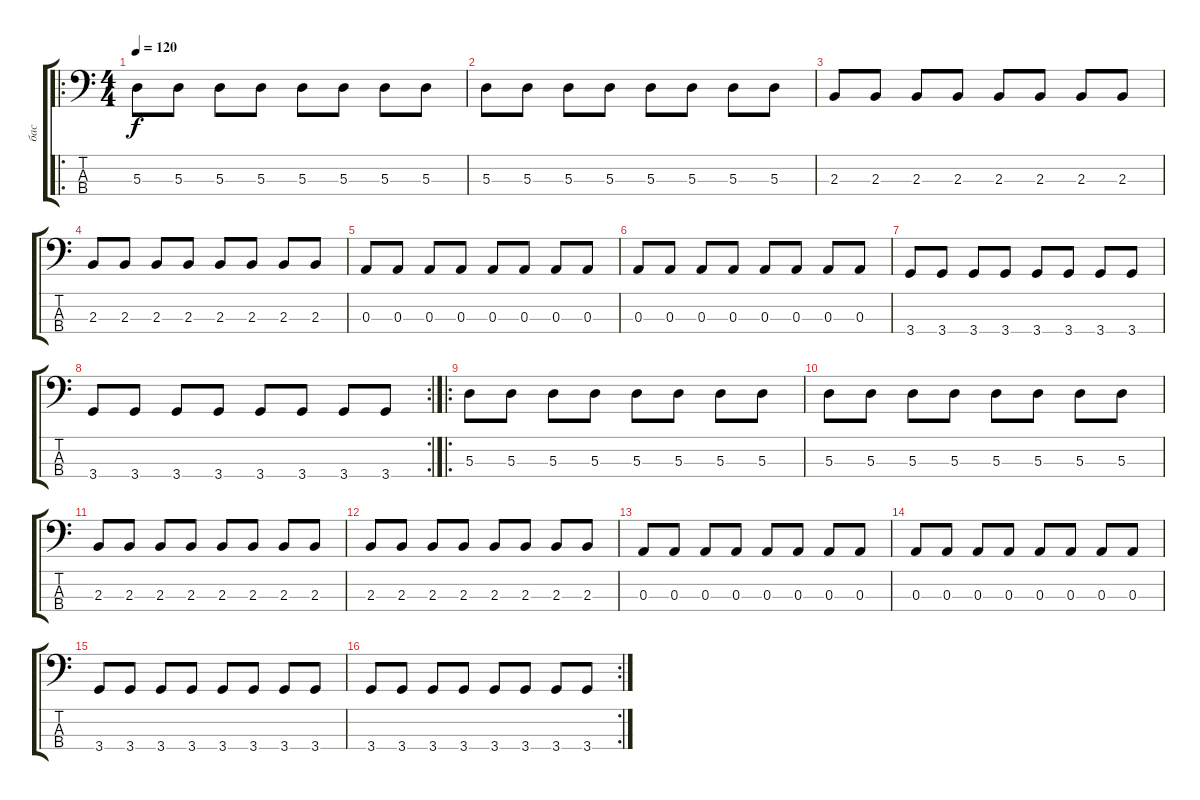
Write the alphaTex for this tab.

\track ("бас" "бас") {instrument electricbassfinger}
\staff {score tabs}
\tuning (G2 D2 A1 E1) {hide}
\ro
\ts (4 4)
\tempo 120
\clef f4
\ks c
5.3.8{dy f} 5.3.8 5.3.8 5.3.8 5.3.8 5.3.8 5.3.8 5.3.8 |
5.3.8 5.3.8 5.3.8 5.3.8 5.3.8 5.3.8 5.3.8 5.3.8 |
2.3.8 2.3.8 2.3.8 2.3.8 2.3.8 2.3.8 2.3.8 2.3.8 |
2.3.8 2.3.8 2.3.8 2.3.8 2.3.8 2.3.8 2.3.8 2.3.8 |
0.3.8 0.3.8 0.3.8 0.3.8 0.3.8 0.3.8 0.3.8 0.3.8 |
0.3.8 0.3.8 0.3.8 0.3.8 0.3.8 0.3.8 0.3.8 0.3.8 |
3.4.8 3.4.8 3.4.8 3.4.8 3.4.8 3.4.8 3.4.8 3.4.8 |
\rc 2
3.4.8 3.4.8 3.4.8 3.4.8 3.4.8 3.4.8 3.4.8 3.4.8 |
\ro
5.3.8 5.3.8 5.3.8 5.3.8 5.3.8 5.3.8 5.3.8 5.3.8 |
5.3.8 5.3.8 5.3.8 5.3.8 5.3.8 5.3.8 5.3.8 5.3.8 |
2.3.8 2.3.8 2.3.8 2.3.8 2.3.8 2.3.8 2.3.8 2.3.8 |
2.3.8 2.3.8 2.3.8 2.3.8 2.3.8 2.3.8 2.3.8 2.3.8 |
0.3.8 0.3.8 0.3.8 0.3.8 0.3.8 0.3.8 0.3.8 0.3.8 |
0.3.8 0.3.8 0.3.8 0.3.8 0.3.8 0.3.8 0.3.8 0.3.8 |
3.4.8 3.4.8 3.4.8 3.4.8 3.4.8 3.4.8 3.4.8 3.4.8 |
\rc 2
3.4.8 3.4.8 3.4.8 3.4.8 3.4.8 3.4.8 3.4.8 3.4.8
